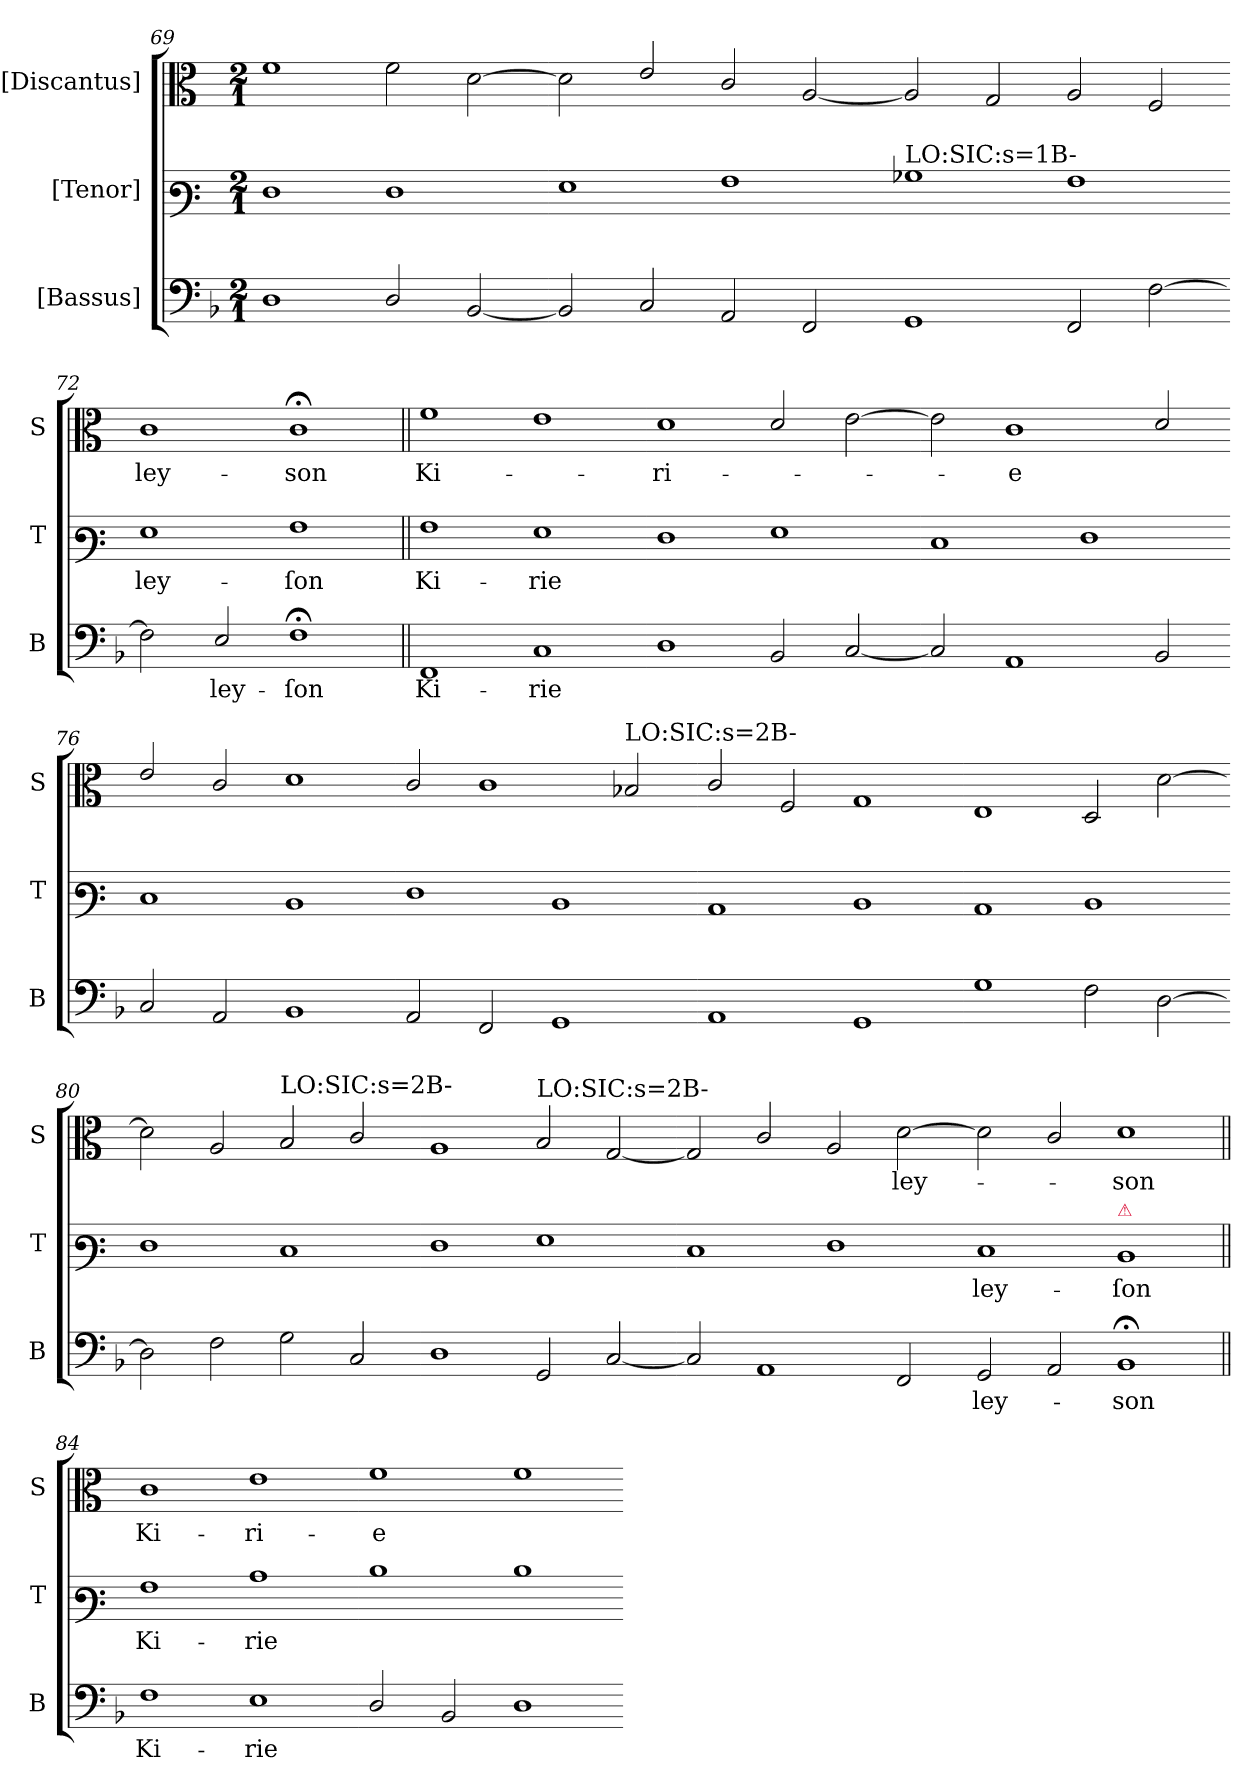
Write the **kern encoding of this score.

**kern	**text	**kern	**text	**kern	**text
*part3	*part3	*part2	*part2	*part1	*part1
*staff3	*staff3	*staff2	*staff2	*staff1	*staff1
*I"[Bassus]	*	*I"[Tenor]	*	*I"[Discantus]	*
*I'B	*	*I'T	*	*I'S	*
*clefF4	*	*clefF3	*	*clefC3	*
*k[b-]	*	*k[]	*	*k[]	*
*	*	*D:dor	*	*D:dor	*
*M2/1	*	*M2/1	*	*M2/1	*
=69	=69	=69	=69	=69	=69
1D	.	1F	.	1f	.
2D/	.	1F	.	2f\	.
[2BB-/	.	.	.	[2d\	.
=70-	=70-	=70-	=70-	=70-	=70-
2BB-/]	.	1G	.	2d\]	.
2C/	.	.	.	2e/	.
2AA/	.	1A	.	2c/	.
2FF/	.	.	.	[2A/	.
=71-	=71-	=71-	=71-	=71-	=71-
!	!	!LO:TX:a:t=LO&colon;SIC&colon;s=1B-	!	!	!
1GG	.	1B-	.	2A/]	.
.	.	.	.	2G/	.
2FF/	.	1A	.	2A/	.
[2F\	.	.	.	2F/	.
=72-	=72-	=72-	=72-	=72-	=72-
2F\]	.	1G	ley-	1c	-ley-
2E/	ley-	.	.	.	.
1F;<	-ſon	1A	-ſon	1c;<	-son
=73||	=73||	=73||	=73||	=73||	=73||
1FF	Ki-	1A	Ki-	1f	Ki-
1C	-rie	1G	-rie	1e	.
=74-	=74-	=74-	=74-	=74-	=74-
1D	.	1F	.	1d	-ri-
2BB-/	.	1G	.	2d/	.
[2C/	.	.	.	[2e\	.
=75-	=75-	=75-	=75-	=75-	=75-
2C/]	.	1E	.	2e\]	.
1AA	.	.	.	1c	-e
.	.	1F	.	.	.
2BB-/	.	.	.	2d/	.
=76-	=76-	=76-	=76-	=76-	=76-
2C/	.	1E	.	2e/	.
2AA/	.	.	.	2c/	.
1BB-	.	1D	.	1d	.
=77-	=77-	=77-	=77-	=77-	=77-
2AA/	.	1F	.	2c/	.
2FF/	.	.	.	1c	.
1GG	.	1D	.	.	.
!	!	!	!	!LO:TX:a:t=LO&colon;SIC&colon;s=2B-	!
.	.	.	.	2B-/	.
=78-	=78-	=78-	=78-	=78-	=78-
1AA	.	1C	.	2c/	.
.	.	.	.	2F/	.
1GG	.	1D	.	1G	.
=79-	=79-	=79-	=79-	=79-	=79-
1G	.	1C	.	1E	.
2F\	.	1D	.	2D/	.
[2D\	.	.	.	[2d\	.
=80-	=80-	=80-	=80-	=80-	=80-
2D\]	.	1F	.	2d\]	.
2F\	.	.	.	2A/	.
!	!	!	!	!LO:TX:a:t=LO&colon;SIC&colon;s=2B-	!
2G\	.	1E	.	2B-/	.
2C/	.	.	.	2c/	.
=81-	=81-	=81-	=81-	=81-	=81-
1D	.	1F	.	1A	.
!	!	!	!	!LO:TX:a:t=LO&colon;SIC&colon;s=2B-	!
2GG/	.	1G	.	2B-/	.
[2C/	.	.	.	[2G/	.
=82-	=82-	=82-	=82-	=82-	=82-
2C/]	.	1E	.	2G/]	.
1AA	.	.	.	2c/	.
.	.	1F	.	2A/	.
2FF/	.	.	.	[2d\	-ley-
=83-	=83-	=83-	=83-	=83-	=83-
2GG/	ley-	1E	ley-	2d\]	.
2AA/	.	.	.	2c/	.
!	!	!LO:TX:a:color=crimson:t=⚠	!	!	!
1BB-;<	-son	1D	-ſon	1d	-son
=84||	=84||	=84||	=84||	=84||	=84||
1F	Ki-	1A	Ki-	1c	Ki-
1E	-rie	1c	-rie	1e	-ri-
=85-	=85-	=85-	=85-	=85-	=85-
2D/	.	1d	.	1f	-e
2BB-/	.	.	.	.	.
1D	.	1d	.	1f	.
=-	=-	=-	=-	=-	=-
*-	*-	*-	*-	*-	*-
